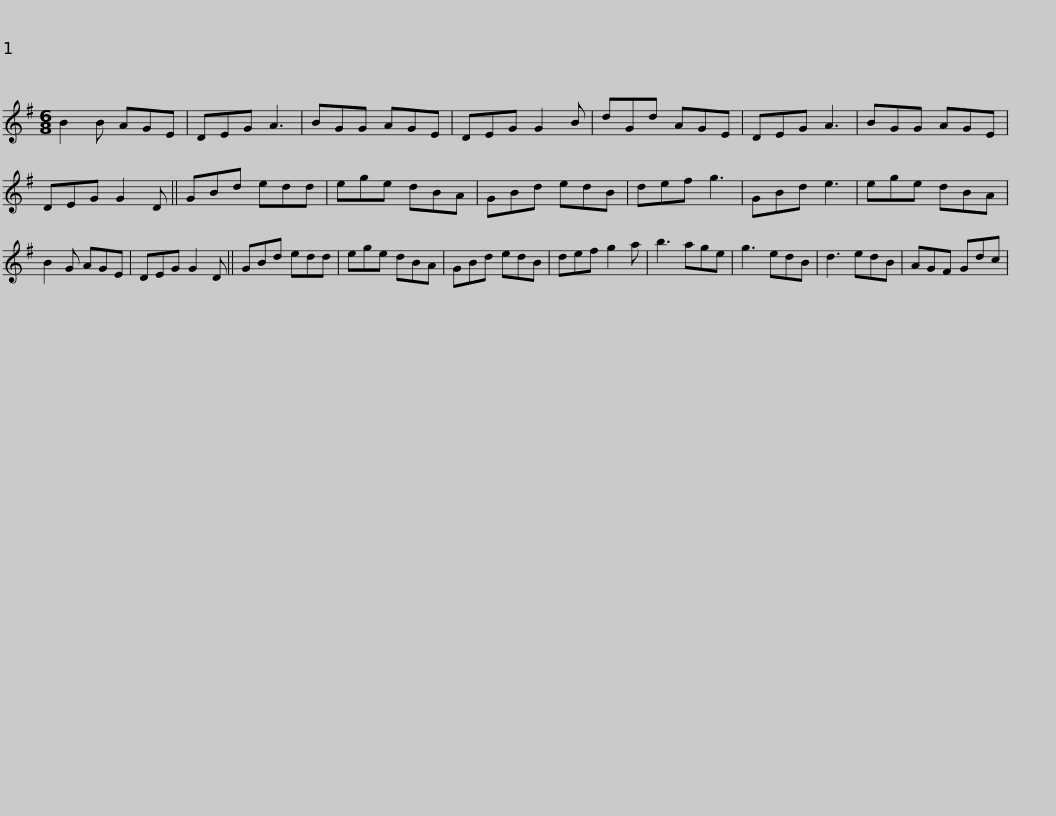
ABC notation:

X:1
L:1/8
M:6/8
I:linebreak $
K:G
V:1 treble
V:1
 B2 B AGE | DEG A3 | BGG AGE | DEG G2 B | dGd AGE | %5
 DEG A3 | BGG AGE | DEG G2 D ||$ GBd edd | ege dBA | %10
 GBd edB | def g3 | GBd e3 | ege dBA | B2 G AGE | %15
 DEG G2 D ||$ GBd edd | ege dBA | GBd edB | def g2 a | %20
 b3 age | g3 edB | d3 edB | AGF Gdc | %24
